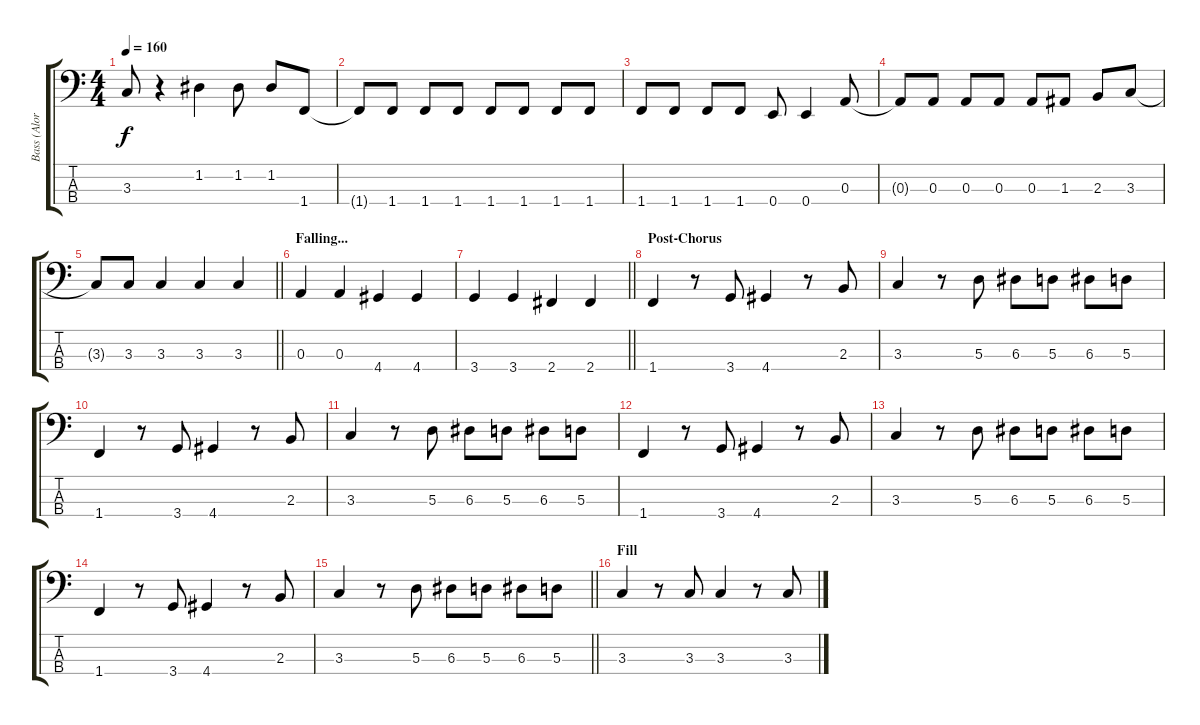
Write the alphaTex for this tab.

\track ("Bass (Alora)" "Bass (Alor") {instrument electricbassfinger}
\staff {score tabs}
\tuning (G2 D2 A1 E1) {hide}
\ts (4 4)
\tempo 160
\clef f4
\ks c
3.3{t}.8{dy f} r.4 1.2.4 1.2.8 1.2.8 1.4.8 |
1.4{t}.8 1.4.8 1.4.8 1.4.8 1.4.8 1.4.8 1.4.8 1.4.8 |
1.4.8 1.4.8 1.4.8 1.4.8 0.4.8 0.4.4 0.3.8 |
0.3{t}.8 0.3.8 0.3.8 0.3.8 0.3.8 1.3.8 2.3.8 3.3.8 |
\barLineRight lightlight
3.3{t}.8 3.3.8 3.3.4 3.3.4 3.3.4 |
\section ("" "Falling...")
0.3.4 0.3.4 4.4.4 4.4.4 |
\barLineRight lightlight
3.4.4 3.4.4 2.4.4 2.4.4 |
\section ("" "Post-Chorus")
1.4.4 r.8 3.4.8 4.4.4 r.8 2.3.8 |
3.3.4 r.8 5.3.8 6.3.8 5.3.8 6.3.8 5.3.8 |
1.4.4 r.8 3.4.8 4.4.4 r.8 2.3.8 |
3.3.4 r.8 5.3.8 6.3.8 5.3.8 6.3.8 5.3.8 |
1.4.4 r.8 3.4.8 4.4.4 r.8 2.3.8 |
3.3.4 r.8 5.3.8 6.3.8 5.3.8 6.3.8 5.3.8 |
1.4.4 r.8 3.4.8 4.4.4 r.8 2.3.8 |
\barLineRight lightlight
3.3.4 r.8 5.3.8 6.3.8 5.3.8 6.3.8 5.3.8 |
\section ("" "Fill")
3.3.4 r.8 3.3.8 3.3.4 r.8 3.3.8
